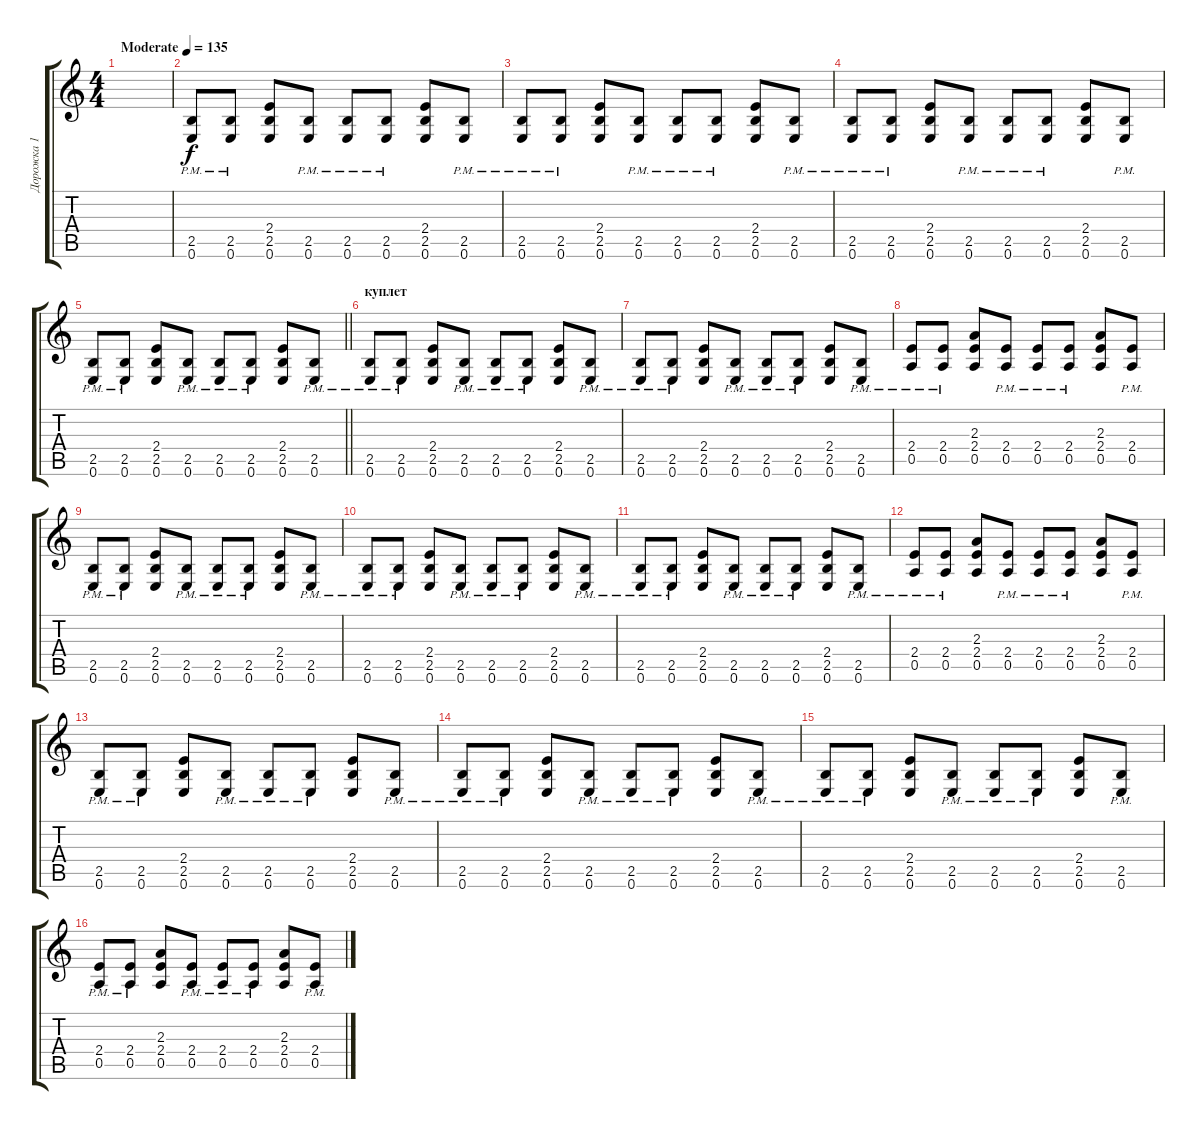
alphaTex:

\track ("Дорожка 1" "Дорожка 1") {instrument distortionguitar}
\staff {score tabs}
\tuning (E4 B3 G3 D3 A2 E2) {hide}
\ts (4 4)
\tempo (135 "Moderate")
\clef g2
\ks c
|
(2.5{pm} 0.6{pm}).8 (2.5{pm} 0.6{pm}).8 (2.4 2.5 0.6).8 (2.5{pm} 0.6{pm}).8 (2.5{pm} 0.6{pm}).8 (2.5{pm} 0.6{pm}).8 (2.4 2.5 0.6).8 (2.5{pm} 0.6{pm}).8 |
(2.5{pm} 0.6{pm}).8 (2.5{pm} 0.6{pm}).8 (2.4 2.5 0.6).8 (2.5{pm} 0.6{pm}).8 (2.5{pm} 0.6{pm}).8 (2.5{pm} 0.6{pm}).8 (2.4 2.5 0.6).8 (2.5{pm} 0.6{pm}).8 |
(2.5{pm} 0.6{pm}).8 (2.5{pm} 0.6{pm}).8 (2.4 2.5 0.6).8 (2.5{pm} 0.6{pm}).8 (2.5{pm} 0.6{pm}).8 (2.5{pm} 0.6{pm}).8 (2.4 2.5 0.6).8 (2.5{pm} 0.6{pm}).8 |
\barLineRight lightlight
(2.5{pm} 0.6{pm}).8 (2.5{pm} 0.6{pm}).8 (2.4 2.5 0.6).8 (2.5{pm} 0.6{pm}).8 (2.5{pm} 0.6{pm}).8 (2.5{pm} 0.6{pm}).8 (2.4 2.5 0.6).8 (2.5{pm} 0.6{pm}).8 |
\section ("" "куплет")
(2.5{pm} 0.6{pm}).8 (2.5{pm} 0.6{pm}).8 (2.4 2.5 0.6).8 (2.5{pm} 0.6{pm}).8 (2.5{pm} 0.6{pm}).8 (2.5{pm} 0.6{pm}).8 (2.4 2.5 0.6).8 (2.5{pm} 0.6{pm}).8 |
(2.5{pm} 0.6{pm}).8 (2.5{pm} 0.6{pm}).8 (2.4 2.5 0.6).8 (2.5{pm} 0.6{pm}).8 (2.5{pm} 0.6{pm}).8 (2.5{pm} 0.6{pm}).8 (2.4 2.5 0.6).8 (2.5{pm} 0.6{pm}).8 |
(2.4{pm} 0.5{pm}).8 (2.4{pm} 0.5{pm}).8 (2.3 2.4 0.5).8 (2.4{pm} 0.5{pm}).8 (2.4{pm} 0.5{pm}).8 (2.4{pm} 0.5{pm}).8 (2.3 2.4 0.5).8 (2.4{pm} 0.5{pm}).8 |
(2.5{pm} 0.6{pm}).8 (2.5{pm} 0.6{pm}).8 (2.4 2.5 0.6).8 (2.5{pm} 0.6{pm}).8 (2.5{pm} 0.6{pm}).8 (2.5{pm} 0.6{pm}).8 (2.4 2.5 0.6).8 (2.5{pm} 0.6{pm}).8 |
(2.5{pm} 0.6{pm}).8 (2.5{pm} 0.6{pm}).8 (2.4 2.5 0.6).8 (2.5{pm} 0.6{pm}).8 (2.5{pm} 0.6{pm}).8 (2.5{pm} 0.6{pm}).8 (2.4 2.5 0.6).8 (2.5{pm} 0.6{pm}).8 |
(2.5{pm} 0.6{pm}).8 (2.5{pm} 0.6{pm}).8 (2.4 2.5 0.6).8 (2.5{pm} 0.6{pm}).8 (2.5{pm} 0.6{pm}).8 (2.5{pm} 0.6{pm}).8 (2.4 2.5 0.6).8 (2.5{pm} 0.6{pm}).8 |
(2.4{pm} 0.5{pm}).8 (2.4{pm} 0.5{pm}).8 (2.3 2.4 0.5).8 (2.4{pm} 0.5{pm}).8 (2.4{pm} 0.5{pm}).8 (2.4{pm} 0.5{pm}).8 (2.3 2.4 0.5).8 (2.4{pm} 0.5{pm}).8 |
(2.5{pm} 0.6{pm}).8 (2.5{pm} 0.6{pm}).8 (2.4 2.5 0.6).8 (2.5{pm} 0.6{pm}).8 (2.5{pm} 0.6{pm}).8 (2.5{pm} 0.6{pm}).8 (2.4 2.5 0.6).8 (2.5{pm} 0.6{pm}).8 |
(2.5{pm} 0.6{pm}).8 (2.5{pm} 0.6{pm}).8 (2.4 2.5 0.6).8 (2.5{pm} 0.6{pm}).8 (2.5{pm} 0.6{pm}).8 (2.5{pm} 0.6{pm}).8 (2.4 2.5 0.6).8 (2.5{pm} 0.6{pm}).8 |
(2.5{pm} 0.6{pm}).8 (2.5{pm} 0.6{pm}).8 (2.4 2.5 0.6).8 (2.5{pm} 0.6{pm}).8 (2.5{pm} 0.6{pm}).8 (2.5{pm} 0.6{pm}).8 (2.4 2.5 0.6).8 (2.5{pm} 0.6{pm}).8 |
(2.4{pm} 0.5{pm}).8 (2.4{pm} 0.5{pm}).8 (2.3 2.4 0.5).8 (2.4{pm} 0.5{pm}).8 (2.4{pm} 0.5{pm}).8 (2.4{pm} 0.5{pm}).8 (2.3 2.4 0.5).8 (2.4{pm} 0.5{pm}).8
